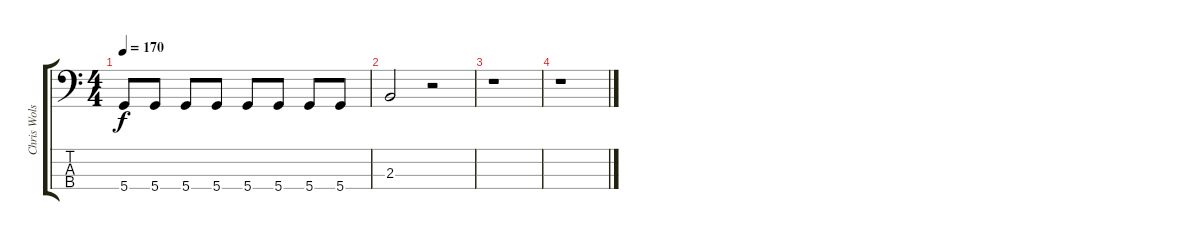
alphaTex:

\track ("Chris Wolstenholme" "Chris Wols") {instrument electricbassfinger}
\staff {score tabs}
\tuning (G2 D2 A1 D1) {hide}
\ts (4 4)
\tempo 170
\clef f4
\ks c
5.4.8{dy f} 5.4.8 5.4.8 5.4.8 5.4.8 5.4.8 5.4.8 5.4.8 |
2.3.2 r.2 |
r.1 |
r.1
